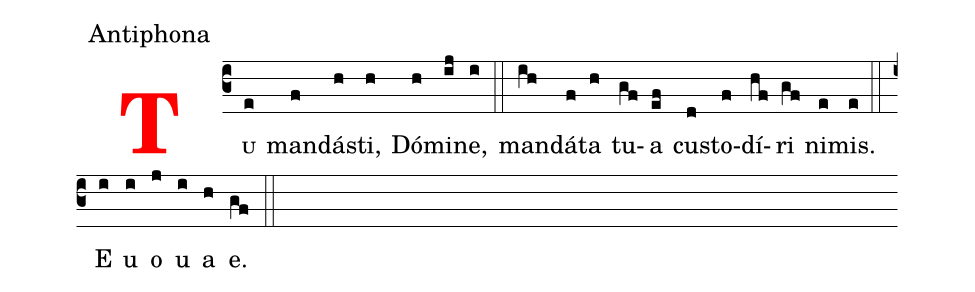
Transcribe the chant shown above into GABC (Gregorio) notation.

office-part: Antiphona;
%%
<v>\bf\textcolor{red}{T}</v><v>\sc{u}</v>(c3e) man(f)dá(h)sti,(h) Dó(h)mi(ij)ne,(i) (::)
man(ih)dá(f)ta(h) tu(gf)a(ef) cu(d)sto(f)dí(hf)ri(gf) ni(e)mis.(e)
(::)  E(i) u(i) o(j) u(i) a(h) e.(gf) (::)
